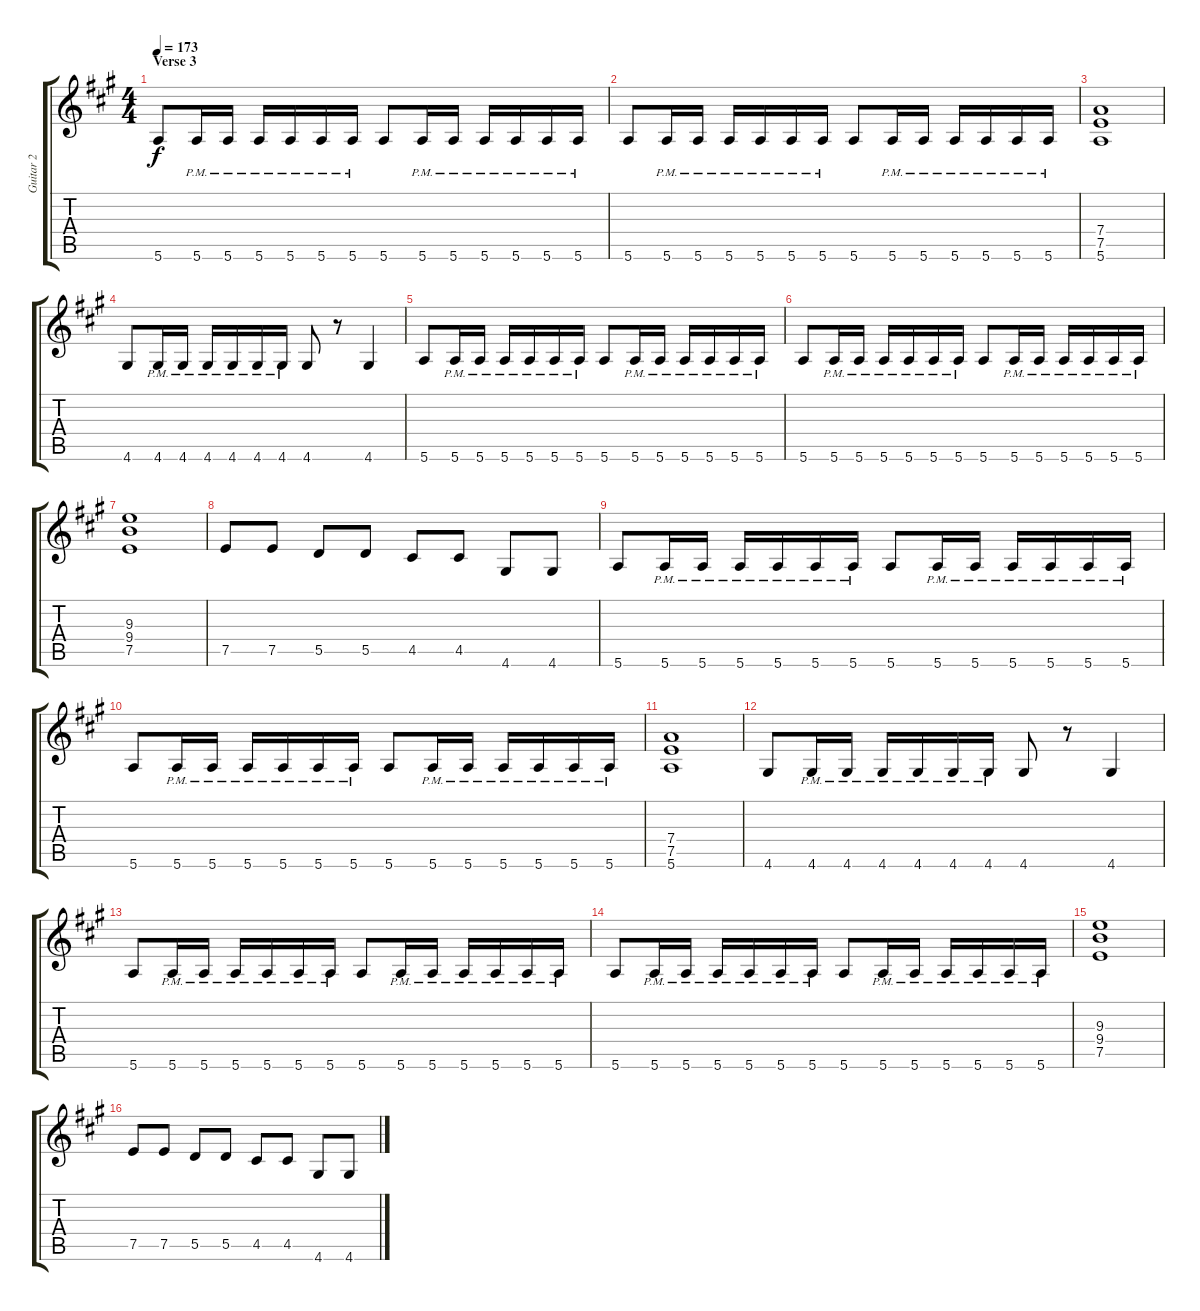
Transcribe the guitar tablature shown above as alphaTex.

\track ("Guitar 2" "Guitar 2") {instrument distortionguitar}
\staff {score tabs}
\tuning (E4 B3 G3 D3 A2 E2) {hide}
\ts (4 4)
\section ("" "Verse 3")
\tempo 173
\clef g2
\ks f#minor
5.6.8{dy f} 5.6{pm}.16 5.6{pm}.16 5.6{pm}.16 5.6{pm}.16 5.6{pm}.16 5.6{pm}.16 5.6.8 5.6{pm}.16 5.6{pm}.16 5.6{pm}.16 5.6{pm}.16 5.6{pm}.16 5.6{pm}.16 |
5.6.8 5.6{pm}.16 5.6{pm}.16 5.6{pm}.16 5.6{pm}.16 5.6{pm}.16 5.6{pm}.16 5.6.8 5.6{pm}.16 5.6{pm}.16 5.6{pm}.16 5.6{pm}.16 5.6{pm}.16 5.6{pm}.16 |
(7.4 7.5 5.6).1 |
4.6.8 4.6{pm}.16 4.6{pm}.16 4.6{pm}.16 4.6{pm}.16 4.6{pm}.16 4.6{pm}.16 4.6.8 r.8 4.6.4 |
5.6.8 5.6{pm}.16 5.6{pm}.16 5.6{pm}.16 5.6{pm}.16 5.6{pm}.16 5.6{pm}.16 5.6.8 5.6{pm}.16 5.6{pm}.16 5.6{pm}.16 5.6{pm}.16 5.6{pm}.16 5.6{pm}.16 |
5.6.8 5.6{pm}.16 5.6{pm}.16 5.6{pm}.16 5.6{pm}.16 5.6{pm}.16 5.6{pm}.16 5.6.8 5.6{pm}.16 5.6{pm}.16 5.6{pm}.16 5.6{pm}.16 5.6{pm}.16 5.6{pm}.16 |
(9.3 9.4 7.5).1 |
7.5.8 7.5.8 5.5.8 5.5.8 4.5.8 4.5.8 4.6.8 4.6.8 |
5.6.8 5.6{pm}.16 5.6{pm}.16 5.6{pm}.16 5.6{pm}.16 5.6{pm}.16 5.6{pm}.16 5.6.8 5.6{pm}.16 5.6{pm}.16 5.6{pm}.16 5.6{pm}.16 5.6{pm}.16 5.6{pm}.16 |
5.6.8 5.6{pm}.16 5.6{pm}.16 5.6{pm}.16 5.6{pm}.16 5.6{pm}.16 5.6{pm}.16 5.6.8 5.6{pm}.16 5.6{pm}.16 5.6{pm}.16 5.6{pm}.16 5.6{pm}.16 5.6{pm}.16 |
(7.4 7.5 5.6).1 |
4.6.8 4.6{pm}.16 4.6{pm}.16 4.6{pm}.16 4.6{pm}.16 4.6{pm}.16 4.6{pm}.16 4.6.8 r.8 4.6.4 |
5.6.8 5.6{pm}.16 5.6{pm}.16 5.6{pm}.16 5.6{pm}.16 5.6{pm}.16 5.6{pm}.16 5.6.8 5.6{pm}.16 5.6{pm}.16 5.6{pm}.16 5.6{pm}.16 5.6{pm}.16 5.6{pm}.16 |
5.6.8 5.6{pm}.16 5.6{pm}.16 5.6{pm}.16 5.6{pm}.16 5.6{pm}.16 5.6{pm}.16 5.6.8 5.6{pm}.16 5.6{pm}.16 5.6{pm}.16 5.6{pm}.16 5.6{pm}.16 5.6{pm}.16 |
(9.3 9.4 7.5).1 |
7.5.8 7.5.8 5.5.8 5.5.8 4.5.8 4.5.8 4.6.8 4.6.8
